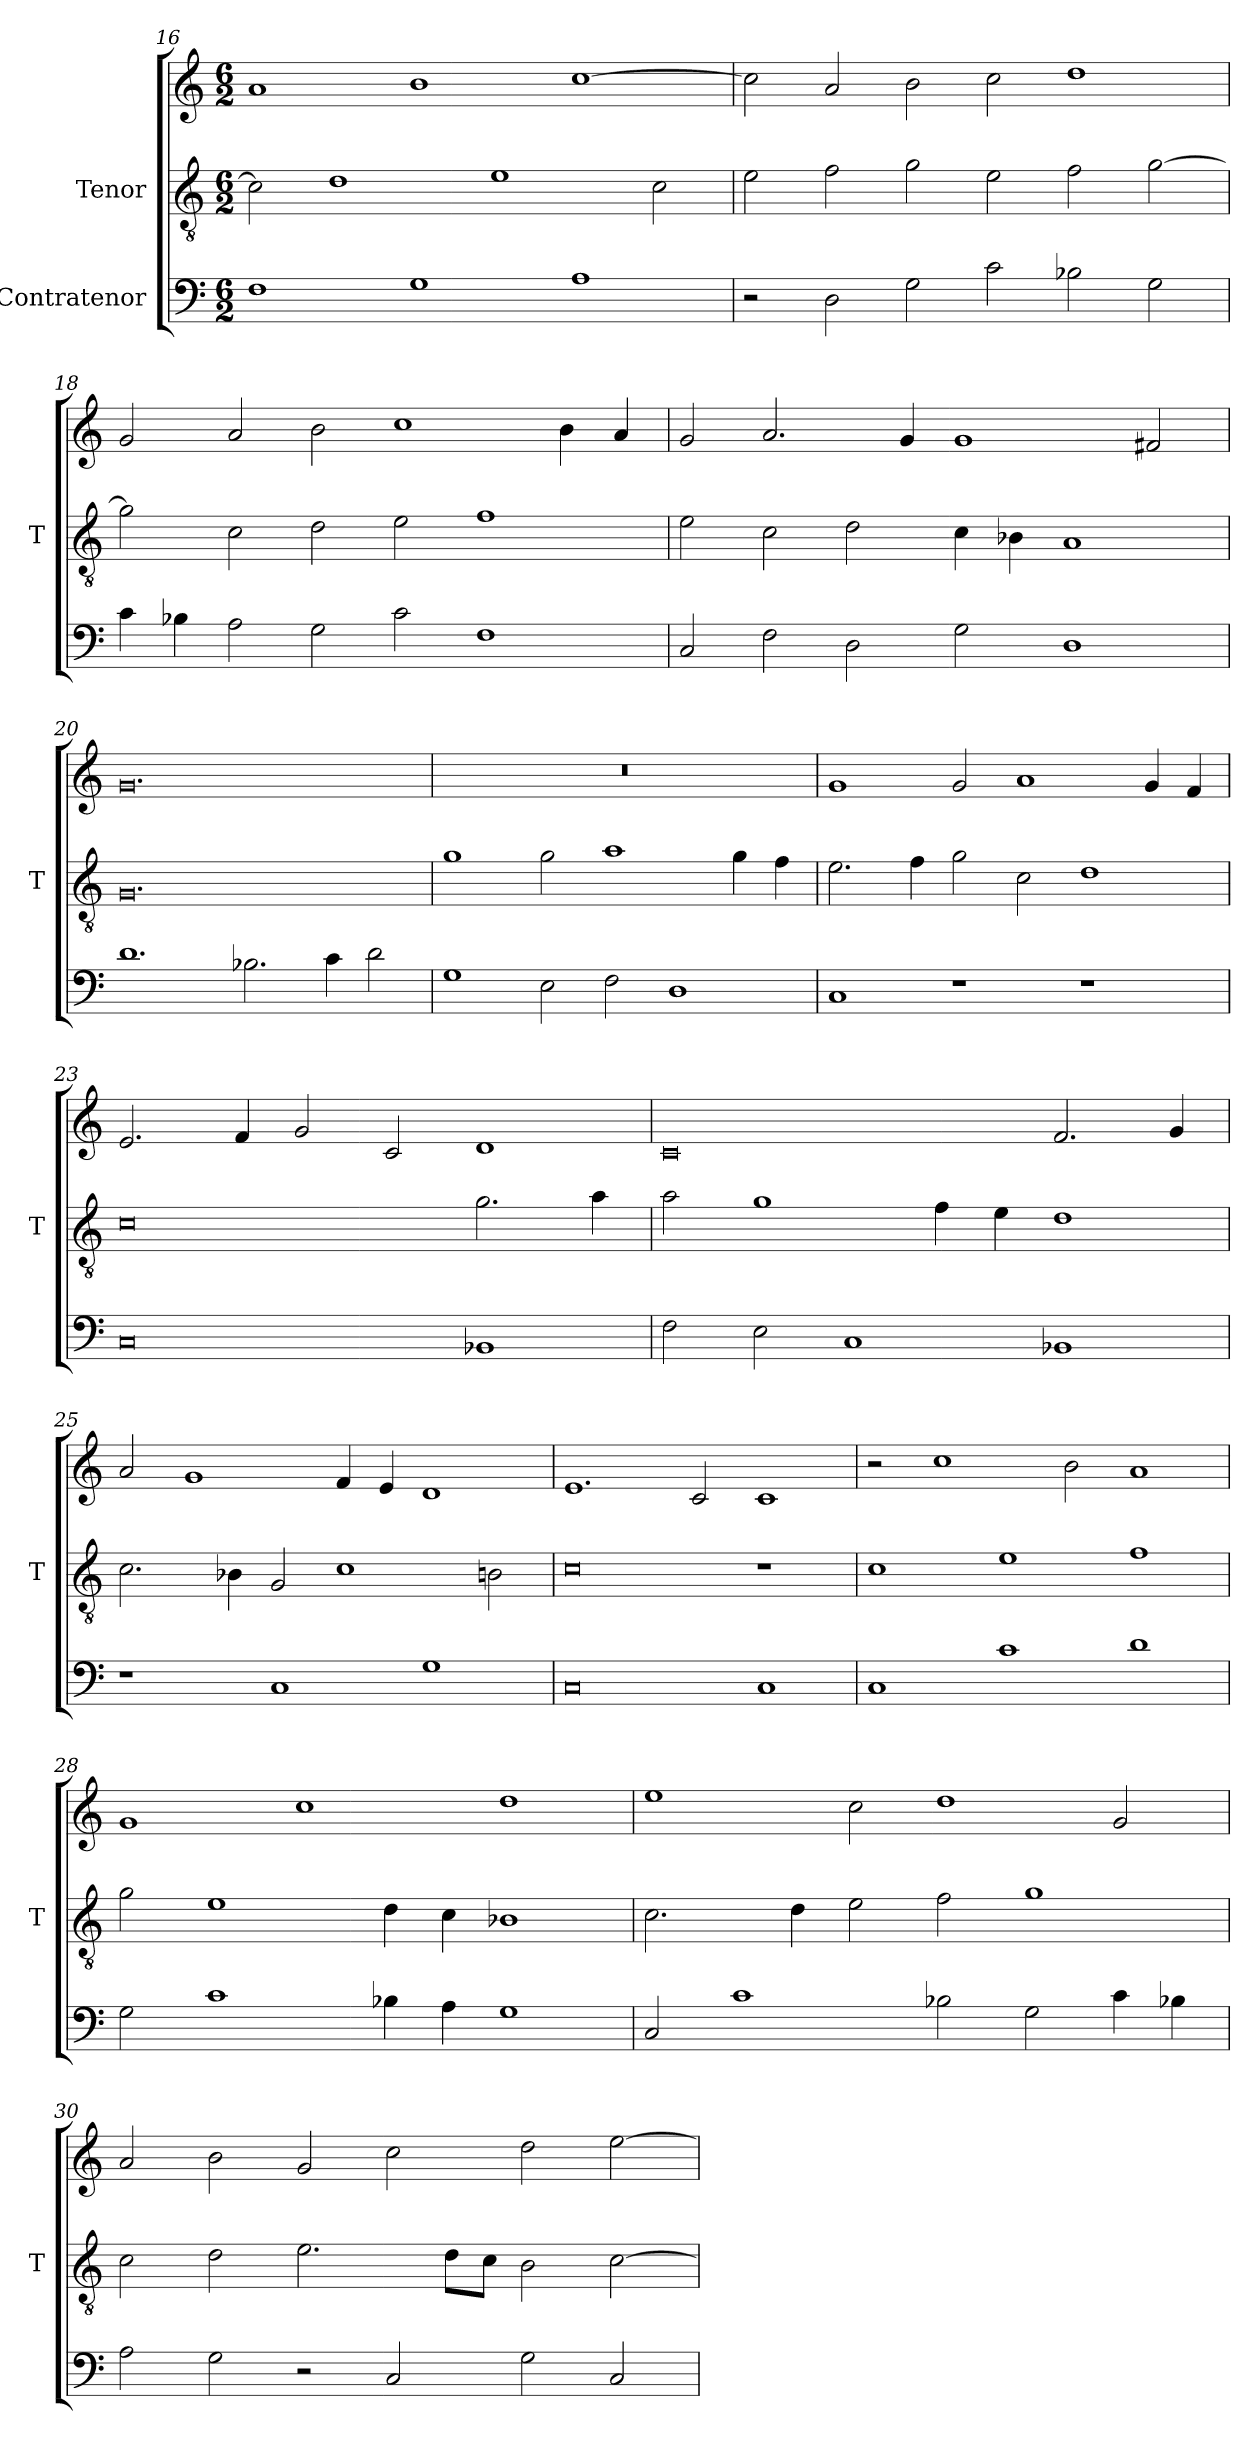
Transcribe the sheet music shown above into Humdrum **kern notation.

**kern	**kern	**kern
*part3	*part2	*part1
*staff3	*staff2	*staff1
*I"Contratenor	*I"Tenor	*
*	*I'T	*
*clefF4	*clefGv2	*clefG2
*M6/2	*M6/2	*M6/2
=16	=16	=16
1F	2c]	1a
.	1d	.
1G	.	1b
.	1e	.
1A	.	[1cc
.	2c	.
=17	=17	=17
2r	2e	2cc]
2D	2f	2a
2G	2g	2b
2c	2e	2cc
2B-X	2f	1dd
2G	[2g	.
=18	=18	=18
4c	2g]	2g
4B-X	.	.
2A	2c	2a
2G	2d	2b
2c	2e	1cc
1F	1f	.
.	.	4b
.	.	4a
=19	=19	=19
2C	2e	2g
2F	2c	2.a
2D	2d	.
.	.	4g
2G	4c	1g
.	4B-X	.
1D	1A	.
.	.	2f#X
=20	=20	=20
1.d	0.G	0.g
2.B-X	.	.
4c	.	.
2d	.	.
=21	=21	=21
1G	1g	0.r
2E	2g	.
2F	1a	.
1D	.	.
.	4g	.
.	4f	.
=22	=22	=22
1C	2.e	1g
.	4f	.
1r	2g	2g
.	2c	1a
1r	1d	.
.	.	4g
.	.	4f
=23	=23	=23
0C	0c	2.e
.	.	4f
.	.	2g
.	.	2c
1BB-X	2.g	1d
.	4a	.
=24	=24	=24
2F	2a	0c
2E	1g	.
1C	.	.
.	4f	.
.	4e	.
1BB-X	1d	2.f
.	.	4g
=25	=25	=25
1r	2.c	2a
.	.	1g
.	4B-X	.
1C	2G	.
.	1c	4f
.	.	4e
1G	.	1d
.	2B	.
=26	=26	=26
0C	0c	1.e
.	.	2c
1C	1r	1c
=27	=27	=27
1C	1c	2r
.	.	1cc
1c	1e	.
.	.	2b
1d	1f	1a
=28	=28	=28
2G	2g	1g
1c	1e	.
.	.	1cc
4B-X	4d	.
4A	4c	.
1G	1B-X	1dd
=29	=29	=29
2C	2.c	1ee
1c	.	.
.	4d	.
.	2e	2cc
2B-X	2f	1dd
2G	1g	.
4c	.	2g
4B-X	.	.
=30	=30	=30
2A	2c	2a
2G	2d	2b
2r	2.e	2g
2C	.	2cc
.	8d\L	.
.	8c\J	.
2G	2B	2dd
2C	[2c	[2ee
=	=	=
*-	*-	*-
